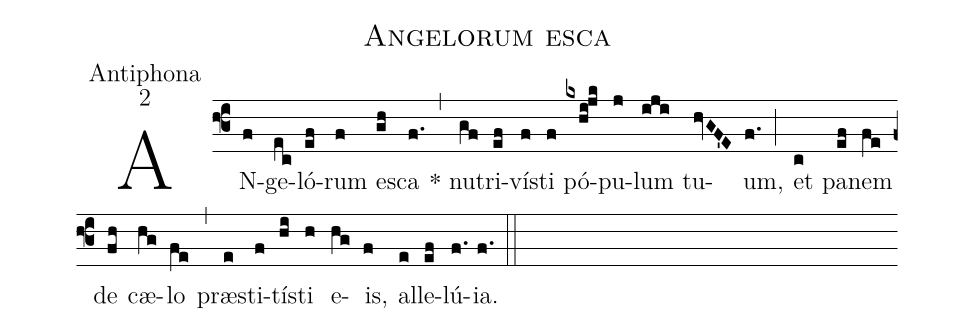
name:Angelorum esca;
office-part:Antiphona;
mode:2;
%%
(f3) AN(f)ge(ec)ló(ef)rum(f) e(gh)sca(f.) (,) * nu(gf)tri(ef)ví(f)sti(f) pó(kxhi!jk)pu(j)lum(iji) tu(hvGF'E)um,(f.) (;) et(c) pa(ef)nem(fe) de(fh) cæ(hg)lo(fe) (,) præ(e)sti(f)tí(hi)sti(h) e(hg)is,(f) al(e)le(ef)lú(f.){ia}.(f.) (::)
